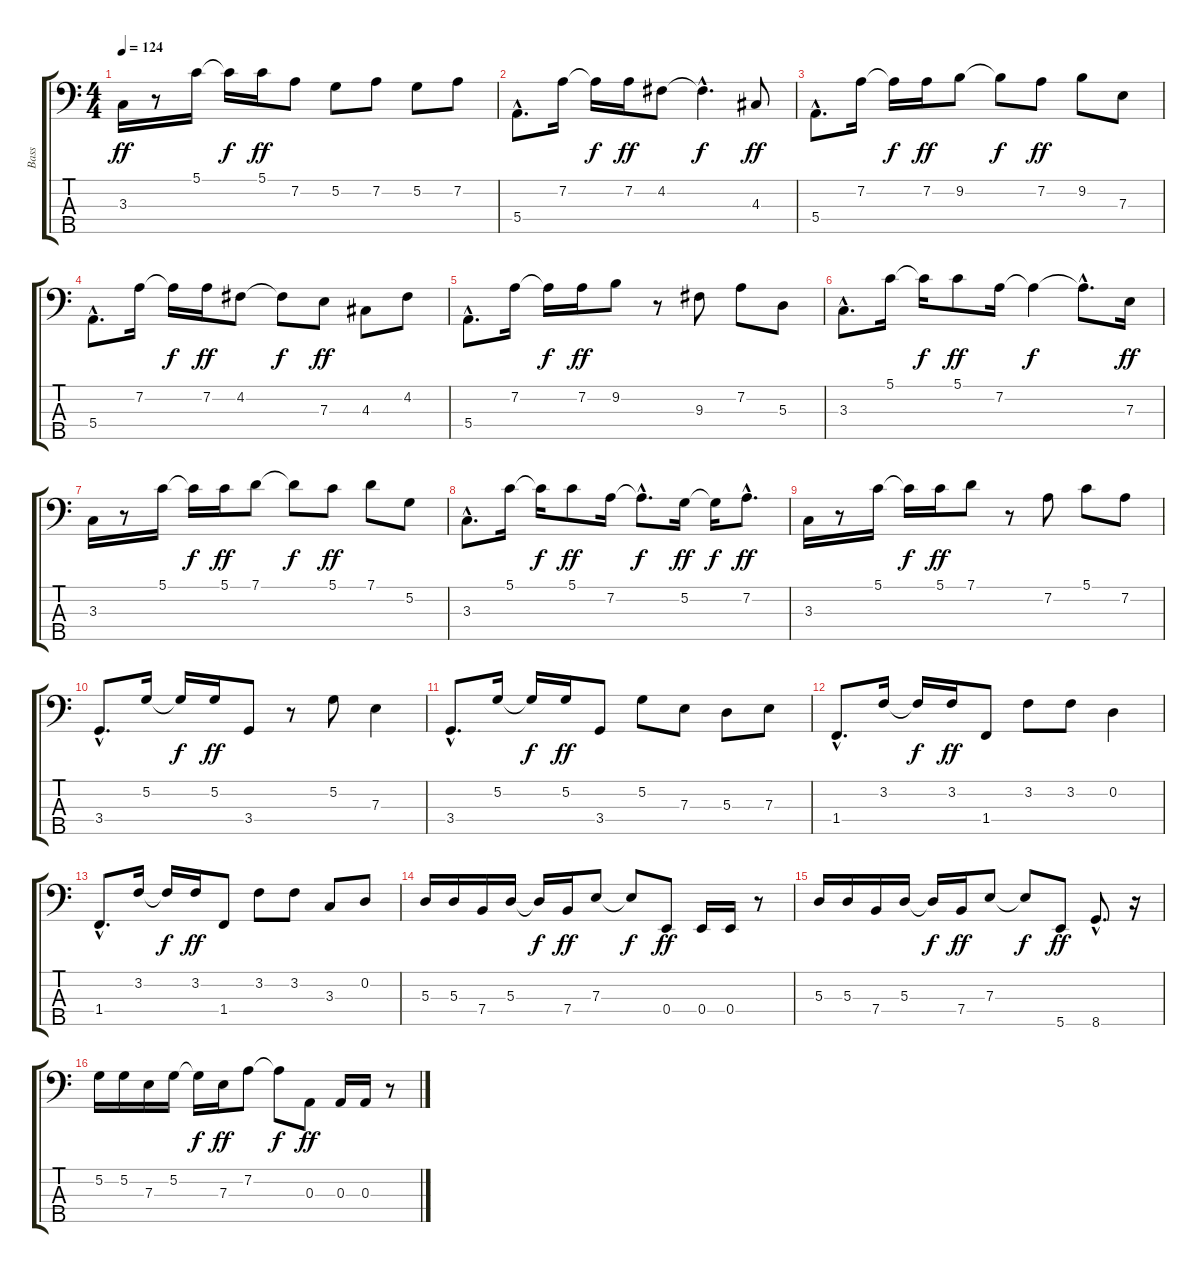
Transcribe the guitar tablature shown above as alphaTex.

\track ("Bass" "Bass") {instrument electricbassfinger}
\staff {score tabs}
\tuning (G2 D2 A1 E1 B0) {hide}
\ts (4 4)
\tempo 124
\clef f4
\ks c
3.3.16{dy ff} r.8 5.1.16 5.1{t}.16{dy f} 5.1.16{dy ff} 7.2.8 5.2.8 7.2.8 5.2.8 7.2.8 |
5.4{hac}.8{d} 7.2.16 7.2{t}.16{dy f} 7.2.16{dy ff} 4.2.8 4.2{hac t}.4{d dy f} 4.3.8{dy ff} |
5.4{hac}.8{d} 7.2.16 7.2{t}.16{dy f} 7.2.16{dy ff} 9.2.8 9.2{t}.8{dy f} 7.2.8{dy ff} 9.2.8 7.3.8 |
5.4{hac}.8{d} 7.2.16 7.2{t}.16{dy f} 7.2.16{dy ff} 4.2.8 4.2{t}.8{dy f} 7.3.8{dy ff} 4.3.8 4.2.8 |
5.4{hac}.8{d} 7.2.16 7.2{t}.16{dy f} 7.2.16{dy ff} 9.2.8 r.8 9.3.8 7.2.8 5.3.8 |
3.3{hac}.8{d} 5.1.16 5.1{t}.16{dy f} 5.1.8{dy ff} 7.2.16 7.2{t}.4{dy f} 7.2{hac t}.8{d} 7.3.16{dy ff} |
3.3.16 r.8 5.1.16 5.1{t}.16{dy f} 5.1.16{dy ff} 7.1.8 7.1{t}.8{dy f} 5.1.8{dy ff} 7.1.8 5.2.8 |
3.3{hac}.8{d} 5.1.16 5.1{t}.16{dy f} 5.1.8{dy ff} 7.2.16 7.2{hac t}.8{d dy f} 5.2.16{dy ff} 5.2{t}.16{dy f} 7.2{hac}.8{d dy ff} |
3.3.16 r.8 5.1.16 5.1{t}.16{dy f} 5.1.16{dy ff} 7.1.8 r.8 7.2.8 5.1.8 7.2.8 |
3.4{hac}.8{d} 5.2.16 5.2{t}.16{dy f} 5.2.16{dy ff} 3.4.8 r.8 5.2.8 7.3.4 |
3.4{hac}.8{d} 5.2.16 5.2{t}.16{dy f} 5.2.16{dy ff} 3.4.8 5.2.8 7.3.8 5.3.8 7.3.8 |
1.4{hac}.8{d} 3.2.16 3.2{t}.16{dy f} 3.2.16{dy ff} 1.4.8 3.2.8 3.2.8 0.2.4 |
1.4{hac}.8{d} 3.2.16 3.2{t}.16{dy f} 3.2.16{dy ff} 1.4.8 3.2.8 3.2.8 3.3.8 0.2.8 |
5.3.16 5.3.16 7.4.16 5.3.16 5.3{t}.16{dy f} 7.4.16{dy ff} 7.3.8 7.3{t}.8{dy f} 0.4.8{dy ff} 0.4.16 0.4.16 r.8 |
5.3.16 5.3.16 7.4.16 5.3.16 5.3{t}.16{dy f} 7.4.16{dy ff} 7.3.8 7.3{t}.8{dy f} 5.5.8{dy ff} 8.5{hac}.8{d} r.16 |
5.2.16 5.2.16 7.3.16 5.2.16 5.2{t}.16{dy f} 7.3.16{dy ff} 7.2.8 7.2{t}.8{dy f} 0.3.8{dy ff} 0.3.16 0.3.16 r.8
